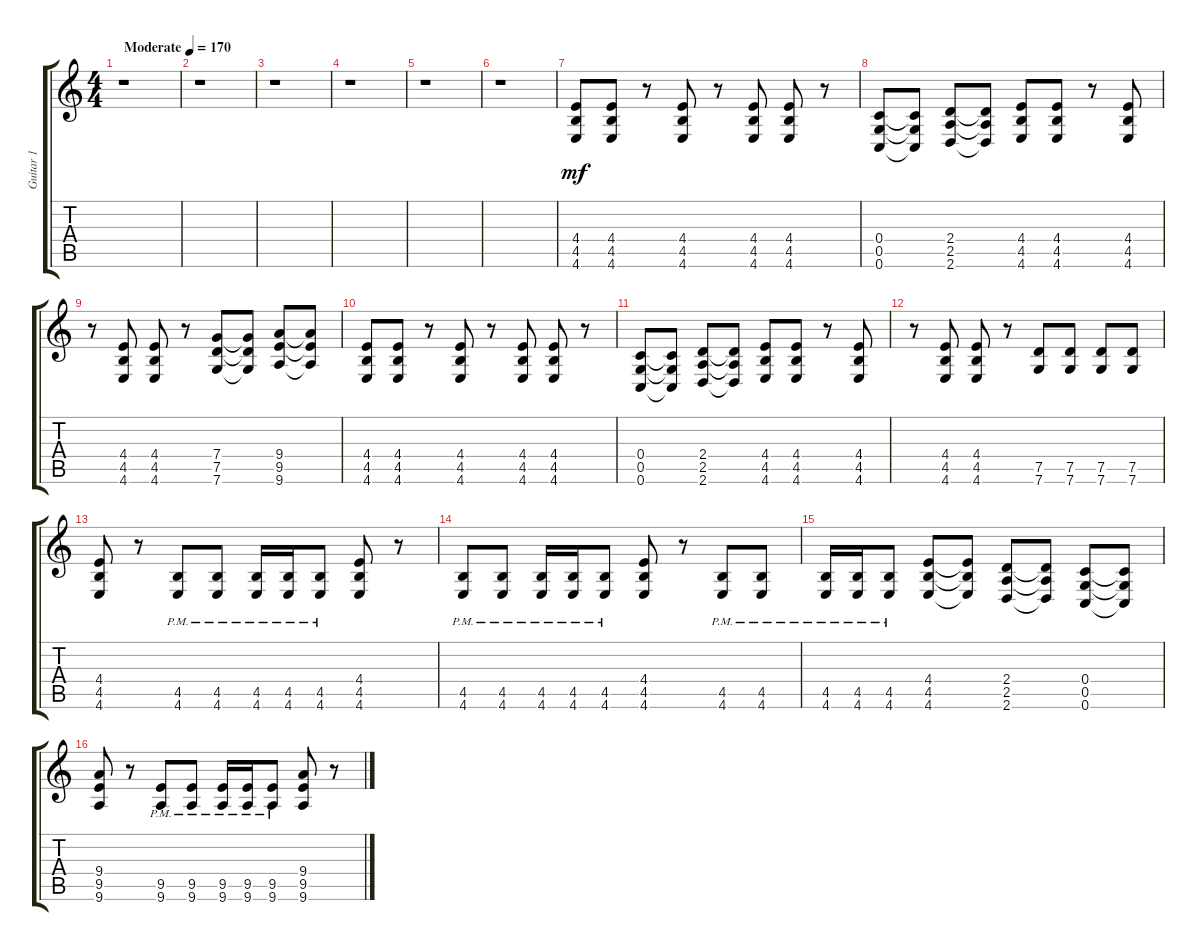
\track ("Guitar 1" "Guitar 1") {instrument overdrivenguitar}
\staff {score tabs}
\tuning (D4 A3 F3 C3 G2 C2) {hide}
\ts (4 4)
\tempo (170 "Moderate")
\clef g2
\ks c
r.1{dy mf instrument overdrivenguitar} |
r.1 |
r.1 |
r.1 |
r.1 |
r.1 |
(4.4 4.5 4.6).8 (4.4 4.5 4.6).8 r.8 (4.4 4.5 4.6).8 r.8 (4.4 4.5 4.6).8 (4.4 4.5 4.6).8 r.8 |
(0.4 0.5 0.6).8 (0.4{t} 0.5{t} 0.6{t}).8 (2.4 2.5 2.6).8 (2.4{t} 2.5{t} 2.6{t}).8 (4.4 4.5 4.6).8 (4.4 4.5 4.6).8 r.8 (4.4 4.5 4.6).8 |
r.8 (4.4 4.5 4.6).8 (4.4 4.5 4.6).8 r.8 (7.4 7.5 7.6).8 (7.4{t} 7.5{t} 7.6{t}).8 (9.4 9.5 9.6).8 (9.4{t} 9.5{t} 9.6{t}).8 |
(4.4 4.5 4.6).8 (4.4 4.5 4.6).8 r.8 (4.4 4.5 4.6).8 r.8 (4.4 4.5 4.6).8 (4.4 4.5 4.6).8 r.8 |
(0.4 0.5 0.6).8 (0.4{t} 0.5{t} 0.6{t}).8 (2.4 2.5 2.6).8 (2.4{t} 2.5{t} 2.6{t}).8 (4.4 4.5 4.6).8 (4.4 4.5 4.6).8 r.8 (4.4 4.5 4.6).8 |
r.8 (4.4 4.5 4.6).8 (4.4 4.5 4.6).8 r.8 (7.5 7.6).8 (7.5 7.6).8 (7.5 7.6).8 (7.5 7.6).8 |
(4.4 4.5 4.6).8 r.8 (4.5{pm} 4.6{pm}).8 (4.5{pm} 4.6{pm}).8 (4.5{pm} 4.6{pm}).16 (4.5{pm} 4.6{pm}).16 (4.5{pm} 4.6{pm}).8 (4.4 4.5 4.6).8 r.8 |
(4.5{pm} 4.6{pm}).8 (4.5{pm} 4.6{pm}).8 (4.5{pm} 4.6{pm}).16 (4.5{pm} 4.6{pm}).16 (4.5{pm} 4.6{pm}).8 (4.4 4.5 4.6).8 r.8 (4.5{pm} 4.6{pm}).8 (4.5{pm} 4.6{pm}).8 |
(4.5{pm} 4.6{pm}).16 (4.5{pm} 4.6{pm}).16 (4.5{pm} 4.6{pm}).8 (4.4 4.5 4.6).8 (4.4{t} 4.5{t} 4.6{t}).8 (2.4 2.5 2.6).8 (2.4{t} 2.5{t} 2.6{t}).8 (0.4 0.5 0.6).8 (0.4{t} 0.5{t} 0.6{t}).8 |
(9.4 9.5 9.6).8 r.8 (9.5{pm} 9.6{pm}).8 (9.5{pm} 9.6{pm}).8 (9.5{pm} 9.6{pm}).16 (9.5{pm} 9.6{pm}).16 (9.5{pm} 9.6{pm}).8 (9.4 9.5 9.6).8 r.8
